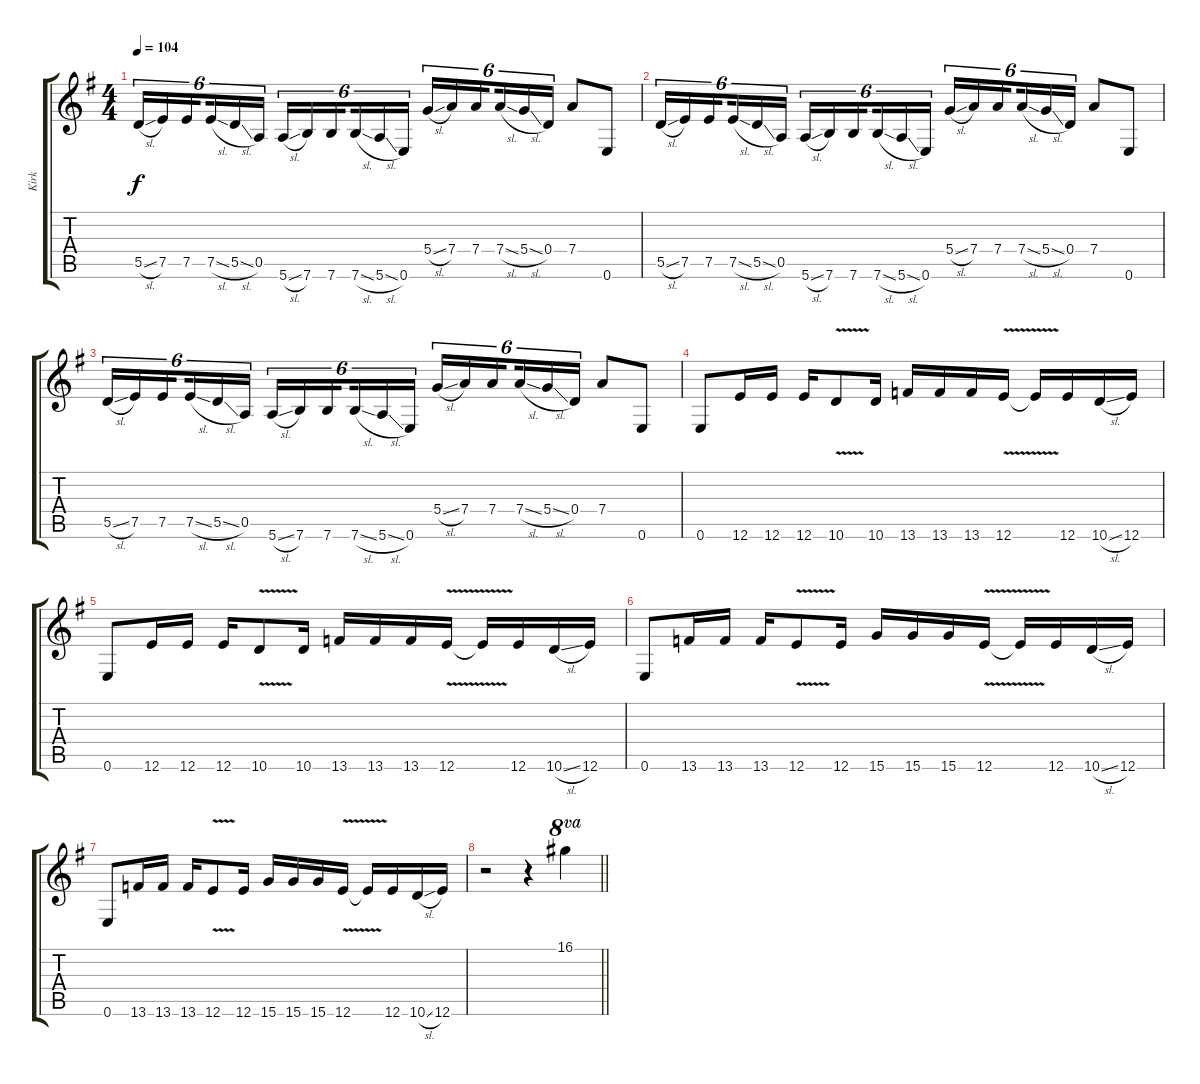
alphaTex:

\track ("Kirk" "Kirk") {instrument distortionguitar}
\staff {score tabs}
\tuning (E4 B3 G3 D3 A2 E2) {hide}
\ts (4 4)
\tempo 104
\clef g2
\ks eminor
5.5{sl}.16{tu (6 4) dy f} 7.5.16{tu (6 4)} 7.5.16{tu (6 4) beam splitsecondary} 7.5{sl}.16{tu (6 4)} 5.5{sl}.16{tu (6 4)} 0.5.16{tu (6 4)} 5.6{sl}.16{tu (6 4)} 7.6.16{tu (6 4)} 7.6.16{tu (6 4) beam splitsecondary} 7.6{sl}.16{tu (6 4)} 5.6{sl}.16{tu (6 4)} 0.6.16{tu (6 4)} 5.4{sl}.16{tu (6 4)} 7.4.16{tu (6 4)} 7.4.16{tu (6 4) beam splitsecondary} 7.4{sl}.16{tu (6 4)} 5.4{sl}.16{tu (6 4)} 0.4.16{tu (6 4)} 7.4.8 0.6.8 |
5.5{sl}.16{tu (6 4)} 7.5.16{tu (6 4)} 7.5.16{tu (6 4) beam splitsecondary} 7.5{sl}.16{tu (6 4)} 5.5{sl}.16{tu (6 4)} 0.5.16{tu (6 4)} 5.6{sl}.16{tu (6 4)} 7.6.16{tu (6 4)} 7.6.16{tu (6 4) beam splitsecondary} 7.6{sl}.16{tu (6 4)} 5.6{sl}.16{tu (6 4)} 0.6.16{tu (6 4)} 5.4{sl}.16{tu (6 4)} 7.4.16{tu (6 4)} 7.4.16{tu (6 4) beam splitsecondary} 7.4{sl}.16{tu (6 4)} 5.4{sl}.16{tu (6 4)} 0.4.16{tu (6 4)} 7.4.8 0.6.8 |
5.5{sl}.16{tu (6 4)} 7.5.16{tu (6 4)} 7.5.16{tu (6 4) beam splitsecondary} 7.5{sl}.16{tu (6 4)} 5.5{sl}.16{tu (6 4)} 0.5.16{tu (6 4)} 5.6{sl}.16{tu (6 4)} 7.6.16{tu (6 4)} 7.6.16{tu (6 4) beam splitsecondary} 7.6{sl}.16{tu (6 4)} 5.6{sl}.16{tu (6 4)} 0.6.16{tu (6 4)} 5.4{sl}.16{tu (6 4)} 7.4.16{tu (6 4)} 7.4.16{tu (6 4) beam splitsecondary} 7.4{sl}.16{tu (6 4)} 5.4{sl}.16{tu (6 4)} 0.4.16{tu (6 4)} 7.4.8 0.6.8 |
0.6.8 12.6.16 12.6.16 12.6.16 10.6{v}.8 10.6.16 13.6.16 13.6.16 13.6.16 12.6{v}.16 12.6{t}.16 12.6.16 10.6{sl}.16 12.6.16 |
0.6.8 12.6.16 12.6.16 12.6.16 10.6{v}.8 10.6.16 13.6.16 13.6.16 13.6.16 12.6{v}.16 12.6{t}.16 12.6.16 10.6{sl}.16 12.6.16 |
0.6.8 13.6.16 13.6.16 13.6.16 12.6{v}.8 12.6.16 15.6.16 15.6.16 15.6.16 12.6{v}.16 12.6{t}.16 12.6.16 10.6{sl}.16 12.6.16 |
0.6.8 13.6.16 13.6.16 13.6.16 12.6{v}.8 12.6.16 15.6.16 15.6.16 15.6.16 12.6{v}.16 12.6{t}.16 12.6.16 10.6{sl}.16 12.6.16 |
\barLineRight lightlight
r.2 r.4 16.1.4{ot 8va}
